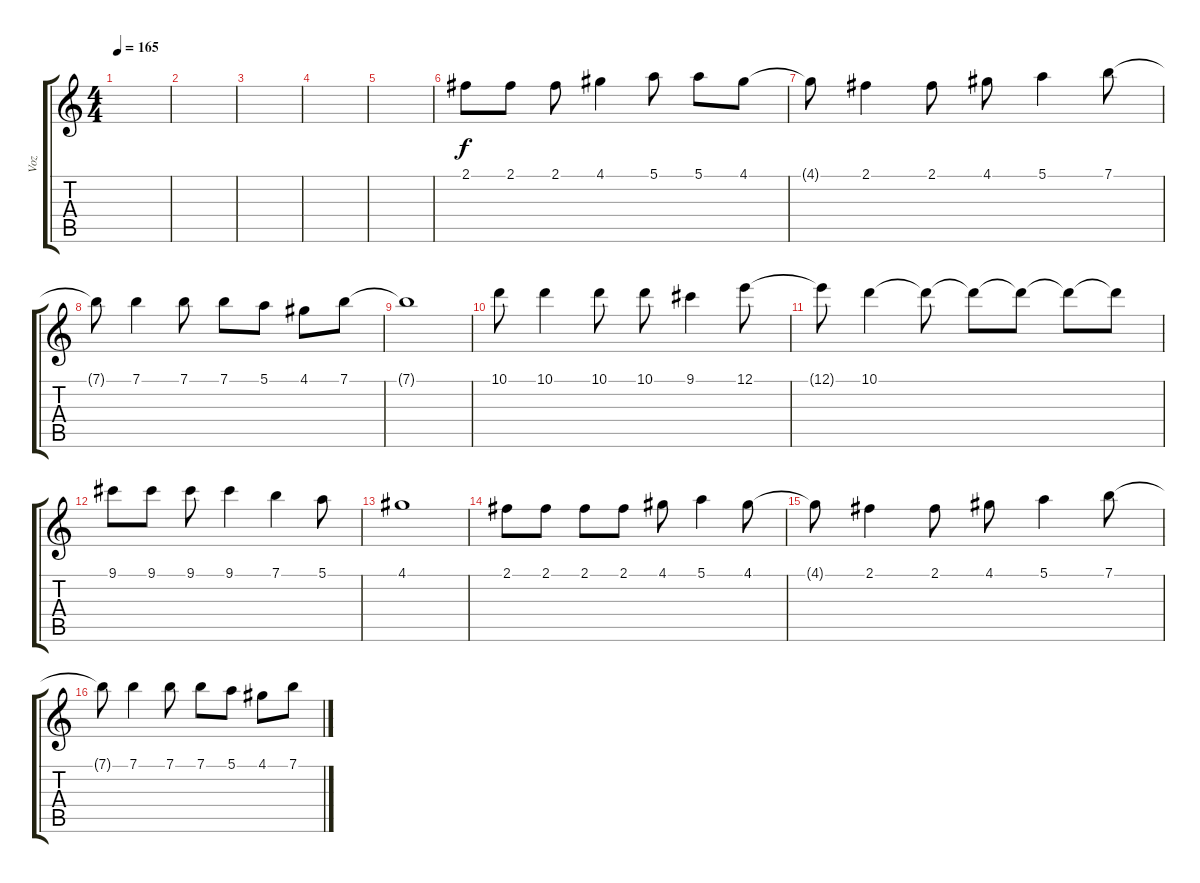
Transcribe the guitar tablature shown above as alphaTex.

\track ("Voz" "Voz") {instrument contrabass}
\staff {score tabs}
\tuning (E4 B3 G3 D3 A2 E2) {hide}
\ts (4 4)
\tempo 165
\clef g2
\ks c
|
|
|
|
|
2.1.8 2.1.8 2.1.8 4.1.4 5.1.8 5.1.8 4.1.8 |
4.1{t}.8 2.1.4 2.1.8 4.1.8 5.1.4 7.1.8 |
7.1{t}.8 7.1.4 7.1.8 7.1.8 5.1.8 4.1.8 7.1.8 |
7.1{t}.1 |
10.1.8 10.1.4 10.1.8 10.1.8 9.1.4 12.1.8 |
12.1{t}.8 10.1.4 10.1{t}.8 10.1{t}.8 10.1{t}.8 10.1{t}.8 10.1{t}.8 |
9.1.8 9.1.8 9.1.8 9.1.4 7.1.4 5.1.8 |
4.1.1 |
2.1.8 2.1.8 2.1.8 2.1.8 4.1.8 5.1.4 4.1.8 |
4.1{t}.8 2.1.4 2.1.8 4.1.8 5.1.4 7.1.8 |
7.1{t}.8 7.1.4 7.1.8 7.1.8 5.1.8 4.1.8 7.1.8
